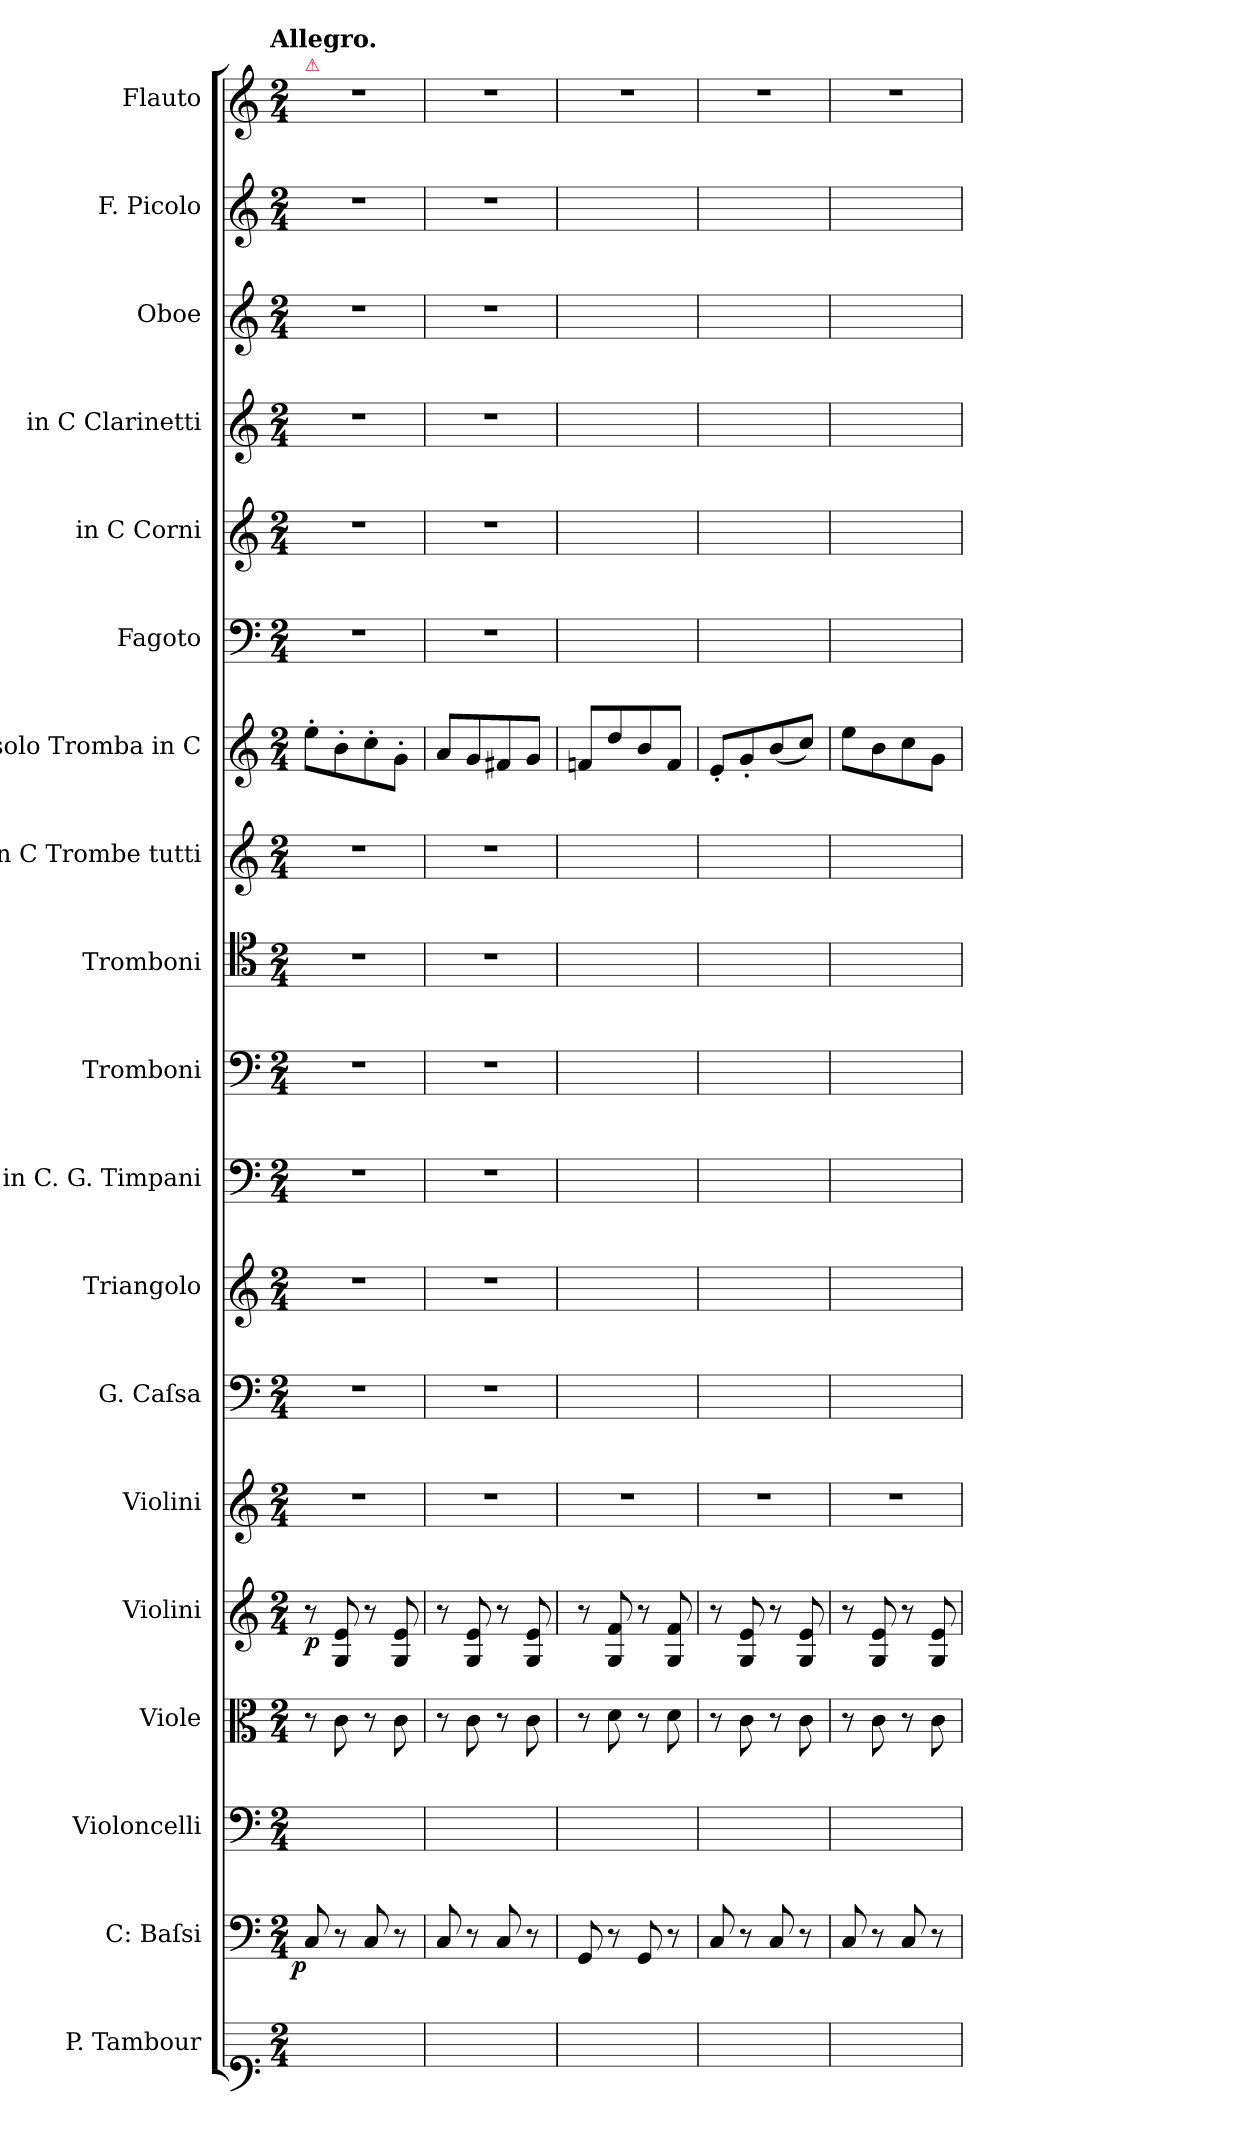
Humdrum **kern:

**kern	**kern	**dynam	**kern	**kern	**kern	**dynam	**kern	**kern	**kern	**kern	**kern	**kern	**kern	**kern	**kern	**kern	**kern	**kern	**kern	**kern
*part19	*part18	*part18	*part17	*part16	*part15	*part15	*part14	*part13	*part12	*part11	*part10	*part9	*part8	*part7	*part6	*part5	*part4	*part3	*part2	*part1
*staff19	*staff18	*staff18	*staff17	*staff16	*staff15	*staff15	*staff14	*staff13	*staff12	*staff11	*staff10	*staff9	*staff8	*staff7	*staff6	*staff5	*staff4	*staff3	*staff2	*staff1
*I"P. Tambour	*I"C: Baſsi	*	*I"Violoncelli	*I"Viole	*I"Violini	*	*I"Violini	*I"G. Caſsa	*I"Triangolo	*I"in C. G. Timpani	*I"Tromboni	*I"Tromboni	*I"in C Trombe tutti	*I"solo Tromba in C	*I"Fagoto	*I"in C Corni	*I"in C Clarinetti	*I"Oboe	*I"F. Picolo	*I"Flauto
*	*	*	*I'Vc	*	*I'Vln	*	*I'Vln	*	*I'Tri	*I'Timp	*I'Trb	*I'Trb	*	*	*	*	*I'Cl	*I'Ob	*	*I'Fl
*clefF1	*clefF4	*	*clefF4	*clefC3	*clefG2	*	*clefG2	*clefF4	*clefG2	*clefF4	*clefF4	*clefC4	*clefG2	*clefG2	*clefF4	*clefG2	*clefG2	*clefG2	*clefG2	*clefG2
*k[]	*k[]	*	*k[]	*k[]	*k[]	*	*k[]	*k[]	*k[]	*k[]	*k[]	*k[]	*k[]	*k[]	*k[]	*k[]	*k[]	*k[]	*k[]	*k[]
*C:	*C:	*	*C:	*C:	*C:	*	*C:	*C:	*C:	*C:	*C:	*C:	*C:	*C:	*C:	*C:	*C:	*C:	*C:	*C:
!!LO:TX:omd:t=Allegro.
*M2/4	*M2/4	*	*M2/4	*M2/4	*M2/4	*	*M2/4	*M2/4	*M2/4	*M2/4	*M2/4	*M2/4	*M2/4	*M2/4	*M2/4	*M2/4	*M2/4	*M2/4	*M2/4	*M2/4
=1	=1	=1	=1	=1	=1	=1	=1	=1	=1	=1	=1	=1	=1	=1	=1	=1	=1	=1	=1	=1
!	!	!	!	!	!	!	!	!	!	!	!	!	!	!	!	!	!	!	!	!LO:TX:a:color=crimson:t=⚠
!	!	!LO:DY:rj	!	!	!	!	!	!	!	!	!	!	!	!	!	!	!	!	!	!
2ryy	8C/	p	8C/yy	8r	8r	p	2r	2r	2r	2r	2r	2r	2r	8ee'\L	2r	2r	2r	2r	2r	2r
.	8r	.	8ryy	8c\	8G/ 8e/	.	.	.	.	.	.	.	.	8b'\	.	.	.	.	.	.
.	8C/	.	8C/yy	8r	8r	.	.	.	.	.	.	.	.	8cc'\	.	.	.	.	.	.
.	8r	.	8ryy	8c\	8G/ 8e/	.	.	.	.	.	.	.	.	8g'\J	.	.	.	.	.	.
=2	=2	=2	=2	=2	=2	=2	=2	=2	=2	=2	=2	=2	=2	=2	=2	=2	=2	=2	=2	=2
2ryy	8C/	.	8C/yy	8r	8r	.	2r	2r	2r	2r	2r	2r	2r	8a/L	2r	2r	2r	2r	2r	2r
.	8r	.	8ryy	8c\	8G/ 8e/	.	.	.	.	.	.	.	.	8g/	.	.	.	.	.	.
.	8C/	.	8C/yy	8r	8r	.	.	.	.	.	.	.	.	8f#X/	.	.	.	.	.	.
.	8r	.	8ryy	8c\	8G/ 8e/	.	.	.	.	.	.	.	.	8g/J	.	.	.	.	.	.
=3	=3	=3	=3	=3	=3	=3	=3	=3	=3	=3	=3	=3	=3	=3	=3	=3	=3	=3	=3	=3
2ryy	8GG/	.	8GG/yy	8r	8r	.	2r	2ryy	2ryy	2ryy	2ryy	2ryy	2ryy	8fn/L	2ryy	2ryy	2ryy	2ryy	2ryy	2r
.	8r	.	8ryy	8d\	8G/ 8f/	.	.	.	.	.	.	.	.	8dd/	.	.	.	.	.	.
.	8GG/	.	8GG/yy	8r	8r	.	.	.	.	.	.	.	.	8b/	.	.	.	.	.	.
.	8r	.	8ryy	8d\	8G/ 8f/	.	.	.	.	.	.	.	.	8f/J	.	.	.	.	.	.
=4	=4	=4	=4	=4	=4	=4	=4	=4	=4	=4	=4	=4	=4	=4	=4	=4	=4	=4	=4	=4
2ryy	8C/	.	8C/yy	8r	8r	.	2r	2ryy	2ryy	2ryy	2ryy	2ryy	2ryy	8e'/L	2ryy	2ryy	2ryy	2ryy	2ryy	2r
.	8r	.	8ryy	8c\	8G/ 8e/	.	.	.	.	.	.	.	.	8g'/	.	.	.	.	.	.
.	8C/	.	8C/yy	8r	8r	.	.	.	.	.	.	.	.	(8b/	.	.	.	.	.	.
.	8r	.	8ryy	8c\	8G/ 8e/	.	.	.	.	.	.	.	.	8cc/J)	.	.	.	.	.	.
=5	=5	=5	=5	=5	=5	=5	=5	=5	=5	=5	=5	=5	=5	=5	=5	=5	=5	=5	=5	=5
2ryy	8C/	.	8C/yy	8r	8r	.	2r	2ryy	2ryy	2ryy	2ryy	2ryy	2ryy	8ee\L	2ryy	2ryy	2ryy	2ryy	2ryy	2r
.	8r	.	8ryy	8c\	8G/ 8e/	.	.	.	.	.	.	.	.	8b\	.	.	.	.	.	.
.	8C/	.	8C/yy	8r	8r	.	.	.	.	.	.	.	.	8cc\	.	.	.	.	.	.
.	8r	.	8ryy	8c\	8G/ 8e/	.	.	.	.	.	.	.	.	8g\J	.	.	.	.	.	.
=	=	=	=	=	=	=	=	=	=	=	=	=	=	=	=	=	=	=	=	=
*-	*-	*-	*-	*-	*-	*-	*-	*-	*-	*-	*-	*-	*-	*-	*-	*-	*-	*-	*-	*-
